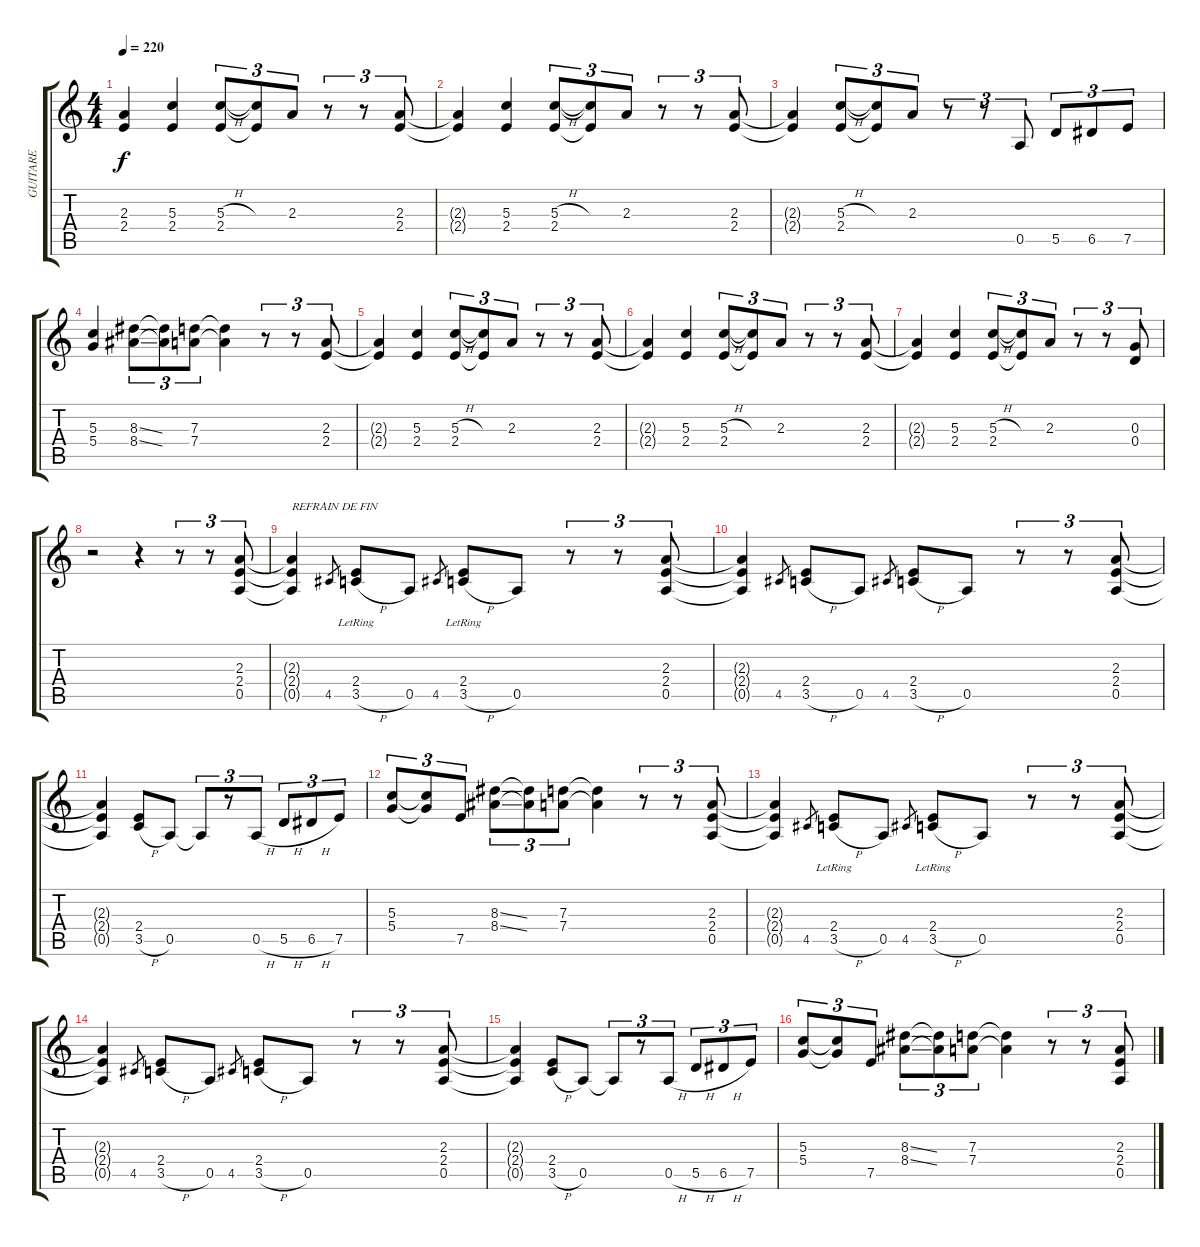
\track ("GUITARE" "GUITARE") {instrument distortionguitar}
\staff {score tabs}
\tuning (E4 B3 G3 D3 A2 E2) {hide}
\ts (4 4)
\tempo 220
\clef g2
\ks c
(2.3{t} 2.4{t}).4{dy f} (5.3 2.4).4 (5.3{h} 2.4).8{tu (3 2)} (5.3{t} 2.4{t}).8{tu (3 2)} 2.3.8{tu (3 2)} r.8{tu (3 2)} r.8{tu (3 2)} (2.3 2.4).8{tu (3 2)} |
(2.3{t} 2.4{t}).4 (5.3 2.4).4 (5.3{h} 2.4).8{tu (3 2)} (5.3{t} 2.4{t}).8{tu (3 2)} 2.3.8{tu (3 2)} r.8{tu (3 2)} r.8{tu (3 2)} (2.3 2.4).8{tu (3 2)} |
(2.3{t} 2.4{t}).4 (5.3{h} 2.4).8{tu (3 2)} (5.3{t} 2.4{t}).8{tu (3 2)} 2.3.8{tu (3 2)} r.8{tu (3 2)} r.8{tu (3 2)} 0.5.8{tu (3 2)} 5.5.8{tu (3 2)} 6.5.8{tu (3 2)} 7.5.8{tu (3 2)} |
(5.3 5.4).4 (8.3{ss} 8.4{ss}).8{tu (3 2)} (8.3{t} 8.4{t}).8{tu (3 2)} (7.3 7.4).8{tu (3 2)} (7.3{t} 7.4{t}).4 r.8{tu (3 2)} r.8{tu (3 2)} (2.3 2.4).8{tu (3 2)} |
(2.3{t} 2.4{t}).4 (5.3 2.4).4 (5.3{h} 2.4).8{tu (3 2)} (5.3{t} 2.4{t}).8{tu (3 2)} 2.3.8{tu (3 2)} r.8{tu (3 2)} r.8{tu (3 2)} (2.3 2.4).8{tu (3 2)} |
(2.3{t} 2.4{t}).4 (5.3 2.4).4 (5.3{h} 2.4).8{tu (3 2)} (5.3{t} 2.4{t}).8{tu (3 2)} 2.3.8{tu (3 2)} r.8{tu (3 2)} r.8{tu (3 2)} (2.3 2.4).8{tu (3 2)} |
(2.3{t} 2.4{t}).4 (5.3 2.4).4 (5.3{h} 2.4).8{tu (3 2)} (5.3{t} 2.4{t}).8{tu (3 2)} 2.3.8{tu (3 2)} r.8{tu (3 2)} r.8{tu (3 2)} (0.3 0.4).8{tu (3 2)} |
r.2 r.4 r.8{tu (3 2)} r.8{tu (3 2)} (2.3 2.4 0.5).8{tu (3 2) volume 16 instrument distortionguitar} |
\section ("" "")
(2.3{t} 2.4{t} 0.5{t}).4{txt "REFRAIN DE FIN"} 4.5.8{gr} (2.4{lr} 3.5{h}).8 0.5.8 4.5.8{gr} (2.4{lr} 3.5{h}).8 0.5.8 r.8{tu (3 2)} r.8{tu (3 2)} (2.3 2.4 0.5).8{tu (3 2)} |
(2.3{t} 2.4{t} 0.5{t}).4 4.5.8{gr} (2.4 3.5{h}).8 0.5.8 4.5.8{gr} (2.4 3.5{h}).8 0.5.8 r.8{tu (3 2)} r.8{tu (3 2)} (2.3 2.4 0.5).8{tu (3 2)} |
(2.3{t} 2.4{t} 0.5{t}).4 (2.4 3.5{h}).8 0.5.8 0.5{t}.8{tu (3 2)} r.8{tu (3 2)} 0.5{h}.8{tu (3 2)} 5.5{h}.8{tu (3 2)} 6.5{h}.8{tu (3 2)} 7.5.8{tu (3 2)} |
(5.3 5.4).8{tu (3 2)} (5.3{t} 5.4{t}).8{tu (3 2)} 7.5.8{tu (3 2)} (8.3{ss} 8.4{ss}).8{tu (3 2)} (8.3{t} 8.4{t}).8{tu (3 2)} (7.3 7.4).8{tu (3 2)} (7.3{t} 7.4{t}).4 r.8{tu (3 2)} r.8{tu (3 2)} (2.3 2.4 0.5).8{tu (3 2)} |
(2.3{t} 2.4{t} 0.5{t}).4 4.5.8{gr} (2.4{lr} 3.5{h}).8 0.5.8 4.5.8{gr} (2.4{lr} 3.5{h}).8 0.5.8 r.8{tu (3 2)} r.8{tu (3 2)} (2.3 2.4 0.5).8{tu (3 2)} |
(2.3{t} 2.4{t} 0.5{t}).4 4.5.8{gr} (2.4 3.5{h}).8 0.5.8 4.5.8{gr} (2.4 3.5{h}).8 0.5.8 r.8{tu (3 2)} r.8{tu (3 2)} (2.3 2.4 0.5).8{tu (3 2)} |
(2.3{t} 2.4{t} 0.5{t}).4 (2.4 3.5{h}).8 0.5.8 0.5{t}.8{tu (3 2)} r.8{tu (3 2)} 0.5{h}.8{tu (3 2)} 5.5{h}.8{tu (3 2)} 6.5{h}.8{tu (3 2)} 7.5.8{tu (3 2)} |
(5.3 5.4).8{tu (3 2)} (5.3{t} 5.4{t}).8{tu (3 2)} 7.5.8{tu (3 2)} (8.3{ss} 8.4{ss}).8{tu (3 2)} (8.3{t} 8.4{t}).8{tu (3 2)} (7.3 7.4).8{tu (3 2)} (7.3{t} 7.4{t}).4 r.8{tu (3 2)} r.8{tu (3 2)} (2.3 2.4 0.5).8{tu (3 2)}
